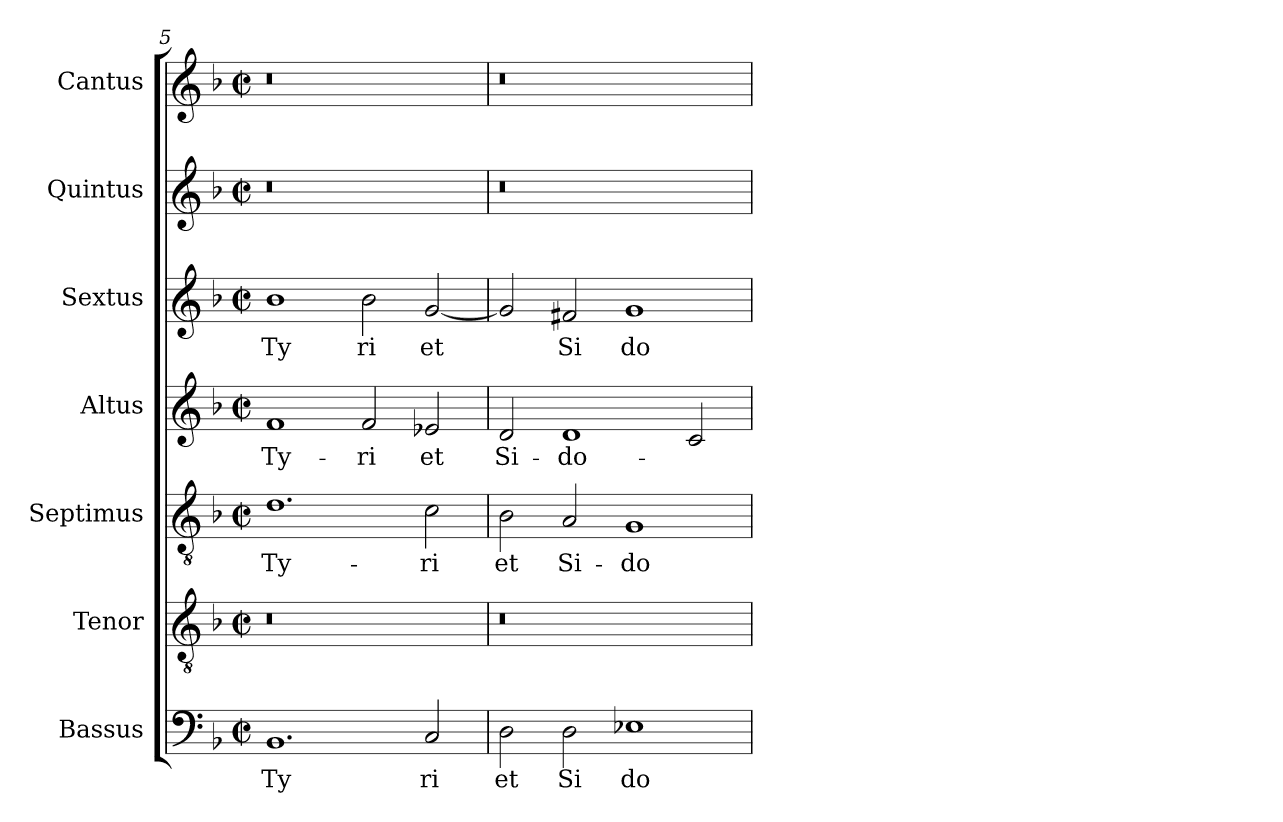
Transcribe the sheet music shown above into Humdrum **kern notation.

**kern	**text	**kern	**kern	**text	**kern	**text	**kern	**text	**kern	**kern
*part7	*part7	*part6	*part5	*part5	*part4	*part4	*part3	*part3	*part2	*part1
*staff7	*staff7	*staff6	*staff5	*staff5	*staff4	*staff4	*staff3	*staff3	*staff2	*staff1
*I"Bassus	*	*I"Tenor	*I"Septimus	*	*I"Altus	*	*I"Sextus	*	*I"Quintus	*I"Cantus
*clefF4	*	*clefGv2	*clefGv2	*	*clefG2	*	*clefG2	*	*clefG2	*clefG2
*k[b-]	*	*k[b-]	*k[b-]	*	*k[b-]	*	*k[b-]	*	*k[b-]	*k[b-]
*F:	*	*F:	*F:	*	*F:	*	*F:	*	*F:	*F:
*M2/2	*	*M2/2	*M2/2	*	*M2/2	*	*M2/2	*	*M2/2	*M2/2
*met(c|)	*	*met(c|)	*met(c|)	*	*met(c|)	*	*met(c|)	*	*met(c|)	*met(c|)
=5	=5	=5	=5	=5	=5	=5	=5	=5	=5	=5
!	!LO:LY:b:cj	!	!	!LO:LY:b:cj	!	!LO:LY:b:cj	!	!LO:LY:b:cj	!	!
1.BB-	Ty	0r	1.d	Ty-	1f	Ty-	1b-	Ty	0r	0r
!	!	!	!	!	!	!LO:LY:b:cj	!	!LO:LY:b:cj	!	!
.	.	.	.	.	2f/	-ri	2b-\	ri	.	.
!	!LO:LY:b:cj	!	!	!LO:LY:b:cj	!	!LO:LY:b:cj	!	!LO:LY:b:cj	!	!
2C/	ri	.	2c\	-ri	2e-X/	et	[<2g/	et	.	.
=6	=6	=6	=6	=6	=6	=6	=6	=6	=6	=6
!	!LO:LY:b:cj	!	!	!LO:LY:b:cj	!	!LO:LY:b:cj	!	!	!	!
2D\	et	0r	2B-\	et	2d/	Si-	2g/]	.	0r	0r
!	!LO:LY:b:cj	!	!	!LO:LY:b:cj	!	!LO:LY:b:cj	!	!LO:LY:b:cj	!	!
2D\	Si	.	2A/	Si-	1d	-do-	2f#X/	Si	.	.
!	!LO:LY:b:cj	!	!	!LO:LY:b:cj	!	!	!	!LO:LY:b:cj	!	!
1E-X	do	.	1G	-do-	.	.	1g	do	.	.
.	.	.	.	.	2c/	.	.	.	.	.
=	=	=	=	=	=	=	=	=	=	=
*-	*-	*-	*-	*-	*-	*-	*-	*-	*-	*-
